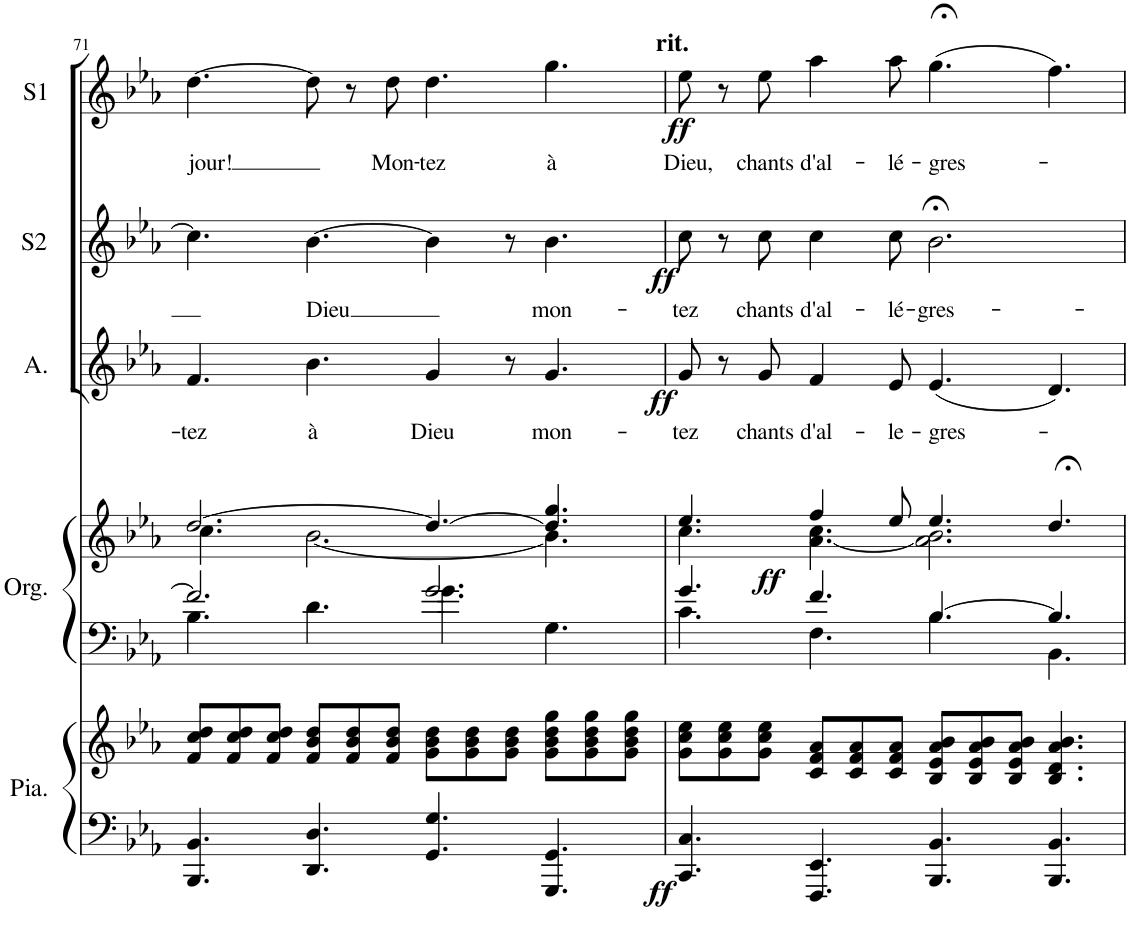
**kern	**kern	**dynam	**kern	**kern	**dynam	**kern	**text	**dynam	**kern	**text	**dynam	**kern	**text	**dynam
*part5	*part5	*part5	*part4	*part4	*part4	*part3	*part3	*part3	*part2	*part2	*part2	*part1	*part1	*part1
*staff7	*staff6	*staff6/7	*staff5	*staff4	*staff4/5	*staff3	*staff3	*staff3	*staff2	*staff2	*staff2	*staff1	*staff1	*staff1
*I"Piano	*	*	*I"Orgue	*	*	*I"Alto	*	*	*I"S2	*	*	*I"S1	*	*
*I'Pia.	*	*	*I'Org.	*	*	*I'A.	*	*	*I'S2	*	*	*I'S1	*	*
!!LO:PB:g=z
*clefF4	*clefG2	*	*clefF4	*clefG2	*	*clefG2	*	*	*clefG2	*	*	*clefG2	*	*
*k[b-e-a-]	*k[b-e-a-]	*	*k[b-e-a-]	*k[b-e-a-]	*	*k[b-e-a-]	*	*	*k[b-e-a-]	*	*	*k[b-e-a-]	*	*
*M12/8	*M12/8	*	*M12/8	*M12/8	*	*M12/8	*	*	*M12/8	*	*	*M12/8	*	*
=71	=71	=71	=71	=71	=71	=71	=71	=71	=71	=71	=71	=71	=71	=71
*	*	*	*^	*^	*	*	*	*	*	*	*	*	*	*
!	!	!	!	!	!	!	!	!	!LO:LY:b	!	!	!	!	!	!LO:LY:b	!
4.BBB-/ 4.BB-/	8f/ 8cc/ 8dd/L	.	2.f/]	4.B-\	[2.dd/	4.cc\	.	4.f/	-tez	.	4.cc\]	.	.	[4.dd\	jour!	.
.	8f/ 8cc/ 8dd/	.	.	.	.	.	.	.	.	.	.	.	.	.	.	.
.	8f/ 8cc/ 8dd/J	.	.	.	.	.	.	.	.	.	.	.	.	.	.	.
!	!	!	!	!	!	!	!	!	!LO:LY:b	!	!	!LO:LY:b	!	!	!	!
4.DD/ 4.D/	8f/ 8b-/ 8dd/L	.	.	4.d\	.	[2.b-\	.	4.b-\	à	.	[4.b-\	Dieu	.	8dd\]	.	.
.	8f/ 8b-/ 8dd/	.	.	.	.	.	.	.	.	.	.	.	.	8r	.	.
!	!	!	!	!	!	!	!	!	!	!	!	!	!	!	!LO:LY:b	!
.	8f/ 8b-/ 8dd/J	.	.	.	.	.	.	.	.	.	.	.	.	8dd\	Mon-	.
!	!	!	!	!	!	!	!	!	!LO:LY:b	!	!	!	!	!	!LO:LY:b	!
4.GG/ 4.G/	8g\ 8b-\ 8dd\L	.	2.g/	4.g\	4.dd/_	.	.	4g/	Dieu	.	4b-\]	.	.	4.dd\	-tez	.
.	8g\ 8b-\ 8dd\	.	.	.	.	.	.	.	.	.	.	.	.	.	.	.
.	8g\ 8b-\ 8dd\J	.	.	.	.	.	.	8r	.	.	8r	.	.	.	.	.
!	!	!	!	!	!	!	!	!	!LO:LY:b	!	!	!LO:LY:b	!	!	!LO:LY:b	!
4.GGG/ 4.GG/	8g\ 8b-\ 8dd\ 8gg\L	.	.	4.G\	4.dd/] 4.gg/	4.b-\]	.	4.g/	mon-	.	4.b-\	mon-	.	4.gg\	à	.
.	8g\ 8b-\ 8dd\ 8gg\	.	.	.	.	.	.	.	.	.	.	.	.	.	.	.
.	8g\ 8b-\ 8dd\ 8gg\J	.	.	.	.	.	.	.	.	.	.	.	.	.	.	.
=72	=72	=72	=72	=72	=72	=72	=72	=72	=72	=72	=72	=72	=72	=72	=72	=72
!	!	!LO:DY:b=2	!	!	!	!	!	!	!LO:LY:b	!LO:DY:b	!	!LO:LY:b	!LO:DY:b	!	!LO:LY:b	!LO:DY:b
4.CC/ 4.C/	8g\ 8cc\ 8ee-\L	ff	4.g/	4.c\	4.ee-/	4.cc\	.	8g/	-tez	ff	8cc\	-tez	ff	8ee-\	Dieu,	ff
.	8g\ 8cc\ 8ee-\	.	.	.	.	.	.	8r	.	.	8r	.	.	8r	.	.
!	!	!	!	!	!	!	!	!	!LO:LY:b	!	!	!LO:LY:b	!	!	!LO:LY:b	!
.	8g\ 8cc\ 8ee-\J	.	.	.	.	.	.	8g/	chants	.	8cc\	chants	.	8ee-\	chants	.
!	!	!	!	!	!	!	!LO:DY:b	!	!LO:LY:b	!	!	!LO:LY:b	!	!	!LO:LY:b	!
4.FFF/ 4.EE-/	8c/ 8f/ 8a-/L	.	4.f/	4.F\	4ff/	[4.a-\ 4.cc\	ff	4f/	d'al-	.	4cc\	d'al-	.	4aa-\	d'al-	.
.	8c/ 8f/ 8a-/	.	.	.	.	.	.	.	.	.	.	.	.	.	.	.
!	!	!	!	!	!	!	!	!	!LO:LY:b	!	!	!LO:LY:b	!	!	!LO:LY:b	!
.	8c/ 8f/ 8a-/J	.	.	.	8ee-/	.	.	8e-/	-le-	.	8cc\	-lé-	.	8aa-\	-lé-	.
!	!	!	!	!	!	!	!	!	!LO:LY:b	!	!	!LO:LY:b	!	!	!LO:LY:b	!
4.BBB-/ 4.BB-/	8B-/ 8e-/ 8a-/ 8b-/L	.	[4.B-/	4.B-\	4.ee-/	2.a-\] 2.b-\	.	(4.e-/	-gres-	.	2.b-;<\	-gres-	.	(4.gg;<\	-gres-	.
.	8B-/ 8e-/ 8a-/ 8b-/	.	.	.	.	.	.	.	.	.	.	.	.	.	.	.
.	8B-/ 8e-/ 8a-/ 8b-/J	.	.	.	.	.	.	.	.	.	.	.	.	.	.	.
4.BBB-/ 4.BB-/	4.B-/ 4.d/ 4.a-/ 4.b-/	.	4.B-/]	4.BB-\	4.dd;</	.	.	4.d/)	.	.	.	.	.	4.ff\)	.	.
*	*	*	*v	*v	*	*	*	*	*	*	*	*	*	*	*	*
*	*	*	*	*v	*v	*	*	*	*	*	*	*	*	*	*
=	=	=	=	=	=	=	=	=	=	=	=	=	=	=
*-	*-	*-	*-	*-	*-	*-	*-	*-	*-	*-	*-	*-	*-	*-
